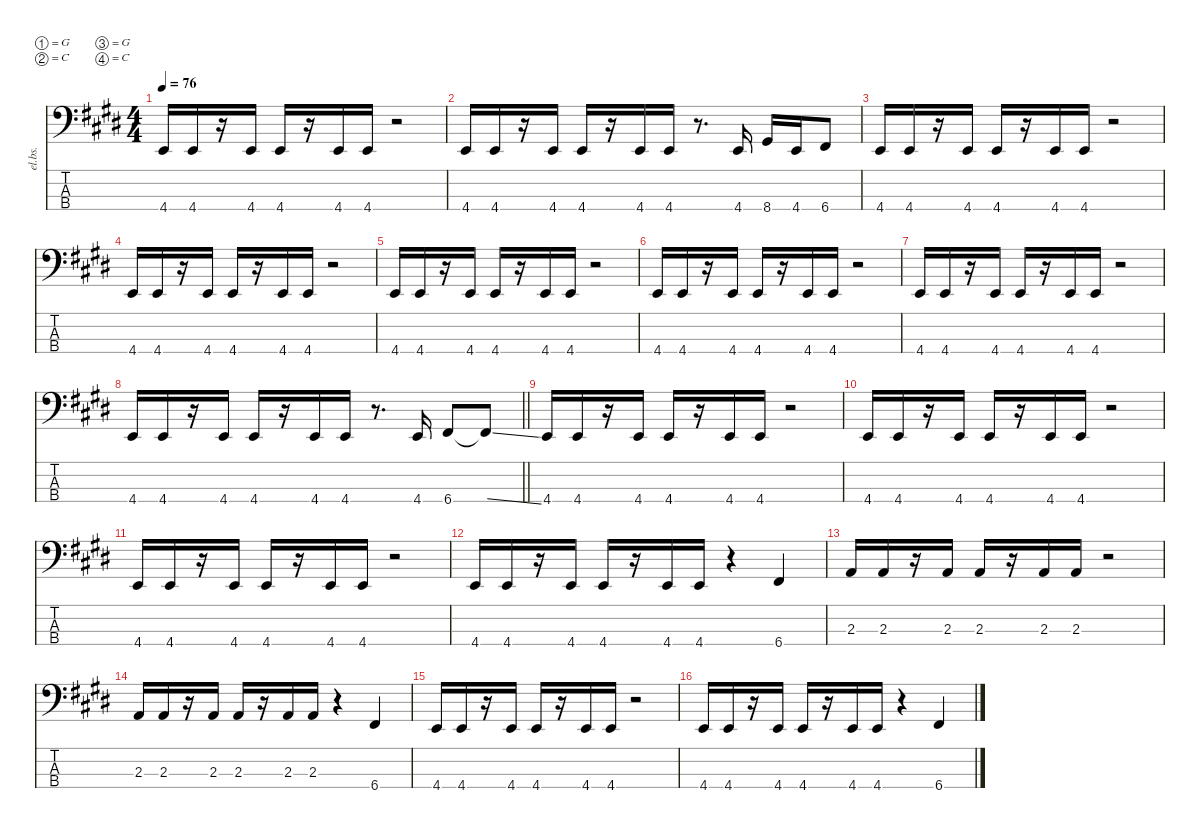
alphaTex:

\defaultSystemsLayout 4
\hideDynamics
\bracketExtendMode nobrackets
\otherSystemsTrackNameOrientation horizontal
\track ("Bass" "el.bs.") {defaultSystemsLayout 8 instrument electricbassfinger}
\staff {score tabs}
\tuning (G2 C2 G1 C1)
\ts (4 4)
\tempo 76
\clef f4
\ks e
4.4{acc forcenatural}.16{dy f beam Up} 4.4{acc forcenatural}.16{beam Up} r.16{beam Up} 4.4{acc forcenatural}.16{beam Up} 4.4{acc forcenatural}.16{beam Up} r.16{beam Up} 4.4{acc forcenatural}.16{beam Up} 4.4{acc forcenatural}.16{beam Up} r.2{beam Up} |
4.4{acc forcenatural}.16{beam Up} 4.4{acc forcenatural}.16{beam Up} r.16{beam Up} 4.4{acc forcenatural}.16{beam Up} 4.4{acc forcenatural}.16{beam Up} r.16{beam Up} 4.4{acc forcenatural}.16{beam Up} 4.4{acc forcenatural}.16{beam Up} r.8{d beam Up} 4.4{acc forcenatural}.16{beam Up} 8.4{acc #}.16{beam Up} 4.4{acc forcenatural}.16{beam Up} 6.4{acc #}.8{beam Up} |
4.4{acc forcenatural}.16{beam Up} 4.4{acc forcenatural}.16{beam Up} r.16{beam Up} 4.4{acc forcenatural}.16{beam Up} 4.4{acc forcenatural}.16{beam Up} r.16{beam Up} 4.4{acc forcenatural}.16{beam Up} 4.4{acc forcenatural}.16{beam Up} r.2{beam Up} |
4.4{acc forcenatural}.16{beam Up} 4.4{acc forcenatural}.16{beam Up} r.16{beam Up} 4.4{acc forcenatural}.16{beam Up} 4.4{acc forcenatural}.16{beam Up} r.16{beam Up} 4.4{acc forcenatural}.16{beam Up} 4.4{acc forcenatural}.16{beam Up} r.2{beam Up} |
4.4{acc forcenatural}.16{beam Up} 4.4{acc forcenatural}.16{beam Up} r.16{beam Up} 4.4{acc forcenatural}.16{beam Up} 4.4{acc forcenatural}.16{beam Up} r.16{beam Up} 4.4{acc forcenatural}.16{beam Up} 4.4{acc forcenatural}.16{beam Up} r.2{beam Up} |
4.4{acc forcenatural}.16{beam Up} 4.4{acc forcenatural}.16{beam Up} r.16{beam Up} 4.4{acc forcenatural}.16{beam Up} 4.4{acc forcenatural}.16{beam Up} r.16{beam Up} 4.4{acc forcenatural}.16{beam Up} 4.4{acc forcenatural}.16{beam Up} r.2{beam Up} |
4.4{acc forcenatural}.16{beam Up} 4.4{acc forcenatural}.16{beam Up} r.16{beam Up} 4.4{acc forcenatural}.16{beam Up} 4.4{acc forcenatural}.16{beam Up} r.16{beam Up} 4.4{acc forcenatural}.16{beam Up} 4.4{acc forcenatural}.16{beam Up} r.2{beam Up} |
\barLineRight lightlight
4.4{acc forcenatural}.16{beam Up} 4.4{acc forcenatural}.16{beam Up} r.16{beam Up} 4.4{acc forcenatural}.16{beam Up} 4.4{acc forcenatural}.16{beam Up} r.16{beam Up} 4.4{acc forcenatural}.16{beam Up} 4.4{acc forcenatural}.16{beam Up} r.8{d beam Up} 4.4{acc forcenatural}.16{beam Up} 6.4{acc #}.8{beam Up} 6.4{ss t acc #}.8{beam Up} |
4.4{acc forcenatural}.16{beam Up} 4.4{acc forcenatural}.16{beam Up} r.16{beam Up} 4.4{acc forcenatural}.16{beam Up} 4.4{acc forcenatural}.16{beam Up} r.16{beam Up} 4.4{acc forcenatural}.16{beam Up} 4.4{acc forcenatural}.16{beam Up} r.2{beam Up} |
4.4{acc forcenatural}.16{beam Up} 4.4{acc forcenatural}.16{beam Up} r.16{beam Up} 4.4{acc forcenatural}.16{beam Up} 4.4{acc forcenatural}.16{beam Up} r.16{beam Up} 4.4{acc forcenatural}.16{beam Up} 4.4{acc forcenatural}.16{beam Up} r.2{beam Up} |
4.4{acc forcenatural}.16{beam Up} 4.4{acc forcenatural}.16{beam Up} r.16{beam Up} 4.4{acc forcenatural}.16{beam Up} 4.4{acc forcenatural}.16{beam Up} r.16{beam Up} 4.4{acc forcenatural}.16{beam Up} 4.4{acc forcenatural}.16{beam Up} r.2{beam Up} |
4.4{acc forcenatural}.16{beam Up} 4.4{acc forcenatural}.16{beam Up} r.16{beam Up} 4.4{acc forcenatural}.16{beam Up} 4.4{acc forcenatural}.16{beam Up} r.16{beam Up} 4.4{acc forcenatural}.16{beam Up} 4.4{acc forcenatural}.16{beam Up} r.4{beam Up} 6.4{acc #}.4{beam Up} |
2.3{acc forcenatural}.16{beam Up} 2.3{acc forcenatural}.16{beam Up} r.16{beam Up} 2.3{acc forcenatural}.16{beam Up} 2.3{acc forcenatural}.16{beam Up} r.16{beam Up} 2.3{acc forcenatural}.16{beam Up} 2.3{acc forcenatural}.16{beam Up} r.2{beam Up} |
2.3{acc forcenatural}.16{beam Up} 2.3{acc forcenatural}.16{beam Up} r.16{beam Up} 2.3{acc forcenatural}.16{beam Up} 2.3{acc forcenatural}.16{beam Up} r.16{beam Up} 2.3{acc forcenatural}.16{beam Up} 2.3{acc forcenatural}.16{beam Up} r.4{beam Up} 6.4{acc #}.4{beam Up} |
4.4{acc forcenatural}.16{beam Up} 4.4{acc forcenatural}.16{beam Up} r.16{beam Up} 4.4{acc forcenatural}.16{beam Up} 4.4{acc forcenatural}.16{beam Up} r.16{beam Up} 4.4{acc forcenatural}.16{beam Up} 4.4{acc forcenatural}.16{beam Up} r.2{beam Up} |
4.4{acc forcenatural}.16{beam Up} 4.4{acc forcenatural}.16{beam Up} r.16{beam Up} 4.4{acc forcenatural}.16{beam Up} 4.4{acc forcenatural}.16{beam Up} r.16{beam Up} 4.4{acc forcenatural}.16{beam Up} 4.4{acc forcenatural}.16{beam Up} r.4{beam Up} 6.4{acc #}.4{beam Up}
